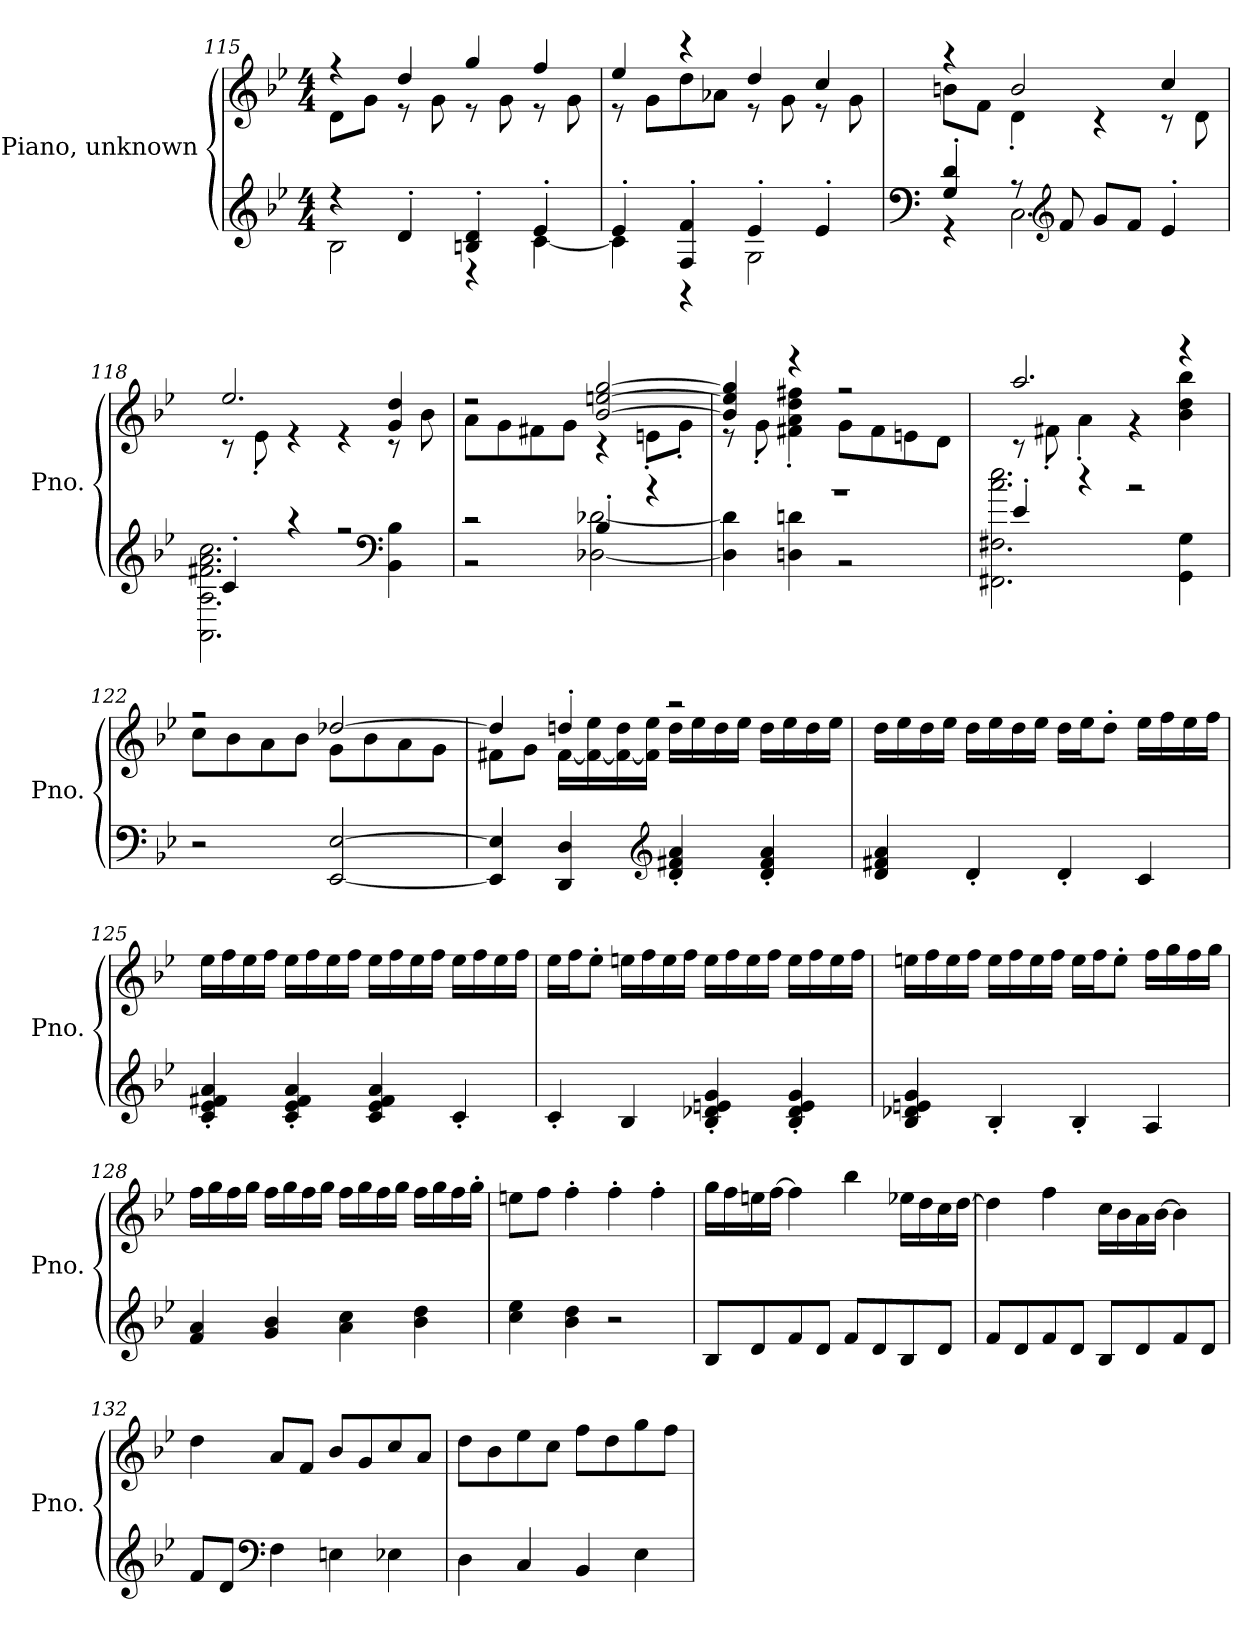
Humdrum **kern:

**kern	**kern
*part1	*part1
*staff2	*staff1
*I"Piano, unknown	*
*I'Pno.	*
!!LO:LB:g=z
*clefG2	*clefG2
*k[b-e-]	*k[b-e-]
*M4/4	*M4/4
=115	=115
*^	*^
4r	2B-\	4r	8d\L
.	.	.	8g\J
4d'/	.	4dd/	8r
.	.	.	8g\
4Bn/' 4d/'	4r	4gg/	8r
.	.	.	8g\
4e-'/	[4c\	4ff/	8r
.	.	.	8g\
=116	=116	=116	=116
4e-'/	4c\]	4ee-/	8r
.	.	.	8g\L
4F/' 4f/'	4r	4r	8dd\
.	.	.	8a-X\J
4e-'/	2G\	4dd/	8r
.	.	.	8g\
4e-'/	.	4cc/	8r
.	.	.	8g\
=117	=117	=117	=117
*clefF4	*	*	*
4G/' 4d/'	4r	4r	8bn\L
.	.	.	8f\J
8r	2.C\	2b/	4d'\
*clefG2	*	*	*
8f/	.	.	.
8g/L	.	.	4r
8f/J	.	.	.
4e-'/	.	4cc/	8r
.	.	.	8d\
=118	=118	=118	=118
4c'/	2.AA\ 2.A\ 2.f#X\ 2.a\ 2.cc\	2.ee-/	8r
.	.	.	8e-'\
4r	.	.	4r
2r	.	.	4r
*clefF4	*	*	*
.	4BB-\ 4B-\	4g/ 4dd/	8r
.	.	.	8b-\
!!LO:PB:g=z	!!
=119	=119	=119	=119
2r	2r	2r	8a\L
.	.	.	8g\
.	.	.	8f#X\
.	.	.	8g\J
4B-'/	[2D-X\ [2d-X\	[2b-/ [2een/ [2gg/	4r
4r	.	.	8en'\L
.	.	.	8g'\J
=120	=120	=120	=120
1r	4D-\] 4d-\]	4b-/] 4ee/] 4gg/]	8r
.	.	.	8g'\
.	4Dn\ 4dn\	4r	4f#X\' 4a\' 4dd\' 4ff#X\'
.	2r	2r	8g\L
.	.	.	8f#\
.	.	.	8en\
.	.	.	8d\J
=121	=121	=121	=121
4e-'/	2.FF#X\ 2.F#X\ 2.cc\ 2.ee-\	2.aa/	8r
.	.	.	8f#X'\
4r	.	.	4a'\
2r	.	.	4r
.	4GG\ 4G\	4r	4b-\ 4dd\ 4bb-\
*v	*v	*	*
=122	=122	=122
2r	2r	8cc\L
.	.	8b-\
.	.	8a\
.	.	8b-\J
[2EE-/ [2E-/	[2dd-X/	8g\L
.	.	8b-\
.	.	8a\
.	.	8g\J
!!LO:LB:g=z	!!
=123	=123	=123
4EE-/] 4E-/]	4dd-/]	8f#X\L
.	.	8g\J
4DD/ 4D/	4ddn'/	[16f#\LL
.	.	16f#\_ 16ee-\
.	.	16f#\_ 16dd\
.	.	16f#\] 16ee-\JJ
*clefG2	*	*
4d/' 4f#X/' 4a/'	2r	16dd\LL
.	.	16ee-\
.	.	16dd\
.	.	16ee-\JJ
4d/' 4f#/' 4a/'	.	16dd\LL
.	.	16ee-\
.	.	16dd\
.	.	16ee-\JJ
*	*v	*v
=124	=124
4d/ 4f#X/ 4a/	16dd\LL
.	16ee-\
.	16dd\
.	16ee-\JJ
4d'/	16dd\LL
.	16ee-\
.	16dd\
.	16ee-\JJ
4d'/	16dd\LL
.	16ee-\J
.	8dd'\J
4c/	16ee-\LL
.	16ff\
.	16ee-\
.	16ff\JJ
!!LO:LB:g=z
=125	=125
4c/' 4e-/' 4f#X/' 4a/'	16ee-\LL
.	16ff\
.	16ee-\
.	16ff\JJ
4c/' 4e-/' 4f#/' 4a/'	16ee-\LL
.	16ff\
.	16ee-\
.	16ff\JJ
4c/ 4e-/ 4f#/ 4a/	16ee-\LL
.	16ff\
.	16ee-\
.	16ff\JJ
4c'/	16ee-\LL
.	16ff\
.	16ee-\
.	16ff\JJ
=126	=126
4c'/	16ee-\LL
.	16ff\J
.	8ee-'\J
4B-/	16een\LL
.	16ff\
.	16ee\
.	16ff\JJ
4B-/' 4d-X/' 4en/' 4g/'	16ee\LL
.	16ff\
.	16ee\
.	16ff\JJ
4B-/' 4d-/' 4e/' 4g/'	16ee\LL
.	16ff\
.	16ee\
.	16ff\JJ
!!LO:LB:g=z
=127	=127
4B-/ 4d-X/ 4en/ 4g/	16een\LL
.	16ff\
.	16ee\
.	16ff\JJ
4B-'/	16ee\LL
.	16ff\
.	16ee\
.	16ff\JJ
4B-'/	16ee\LL
.	16ff\J
.	8ee'\J
4A/	16ff\LL
.	16gg\
.	16ff\
.	16gg\JJ
=128	=128
4f/ 4a/	16ff\LL
.	16gg\
.	16ff\
.	16gg\JJ
4g/ 4b-/	16ff\LL
.	16gg\
.	16ff\
.	16gg\JJ
4a\ 4cc\	16ff\LL
.	16gg\
.	16ff\
.	16gg\JJ
4b-\ 4dd\	16ff\LL
.	16gg\
.	16ff\
.	16gg'\JJ
=129	=129
4cc\ 4ee-\	8een\L
.	8ff\J
4b-\ 4dd\	4ff'\
2r	4ff'\
.	4ff'\
!!LO:LB:g=z
=130	=130
8B-/L	16gg\LL
.	16ff\
8d/	16een\
.	[16ff\JJ
8f/	4ff\]
8d/J	.
8f/L	4bb-\
8d/	.
8B-/	16ee-X\LL
.	16dd\
8d/J	16cc\
.	[16dd\JJ
=131	=131
8f/L	4dd\]
8d/	.
8f/	4ff\
8d/J	.
8B-/L	16cc\LL
.	16b-\
8d/	16a\
.	[16b-\JJ
8f/	4b-\]
8d/J	.
=132	=132
8f/L	4dd\
8d/J	.
*clefF4	*
4F\	8a/L
.	8f/J
4En\	8b-/L
.	8g/
4E-X\	8cc/
.	8a/J
=133	=133
4D\	8dd\L
.	8b-\
4C/	8ee-\
.	8cc\J
4BB-/	8ff\L
.	8dd\
4E-\	8gg\
.	8ff\J
=	=
*-	*-
